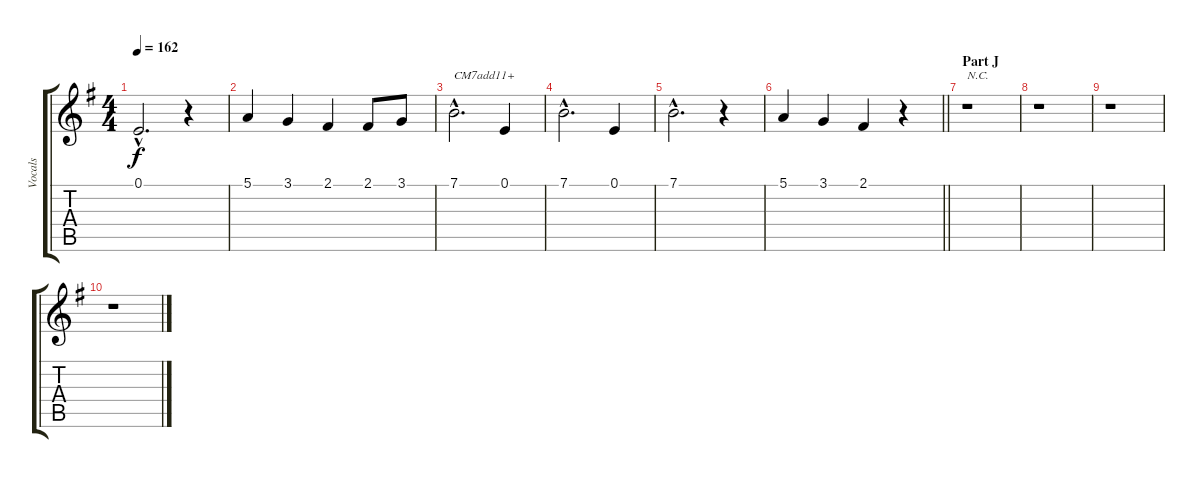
\track ("Vocals" "Vocals") {instrument trumpet}
\staff {score tabs}
\tuning (E4 B3 G3 D3 A2 E2) {hide}
\ts (4 4)
\tempo 162
\clef g2
\ks g
0.1{hac}.2{d dy f} r.4 |
5.1.4 3.1.4 2.1.4 2.1.8 3.1.8 |
7.1{hac}.2{d txt "CM7add11+"} 0.1.4 |
7.1{hac}.2{d} 0.1.4 |
7.1{hac}.2{d} r.4 |
\barLineRight lightlight
5.1.4 3.1.4 2.1.4 r.4 |
\section ("" "Part J")
r.1{txt "N.C."} |
r.1 |
r.1 |
r.1
